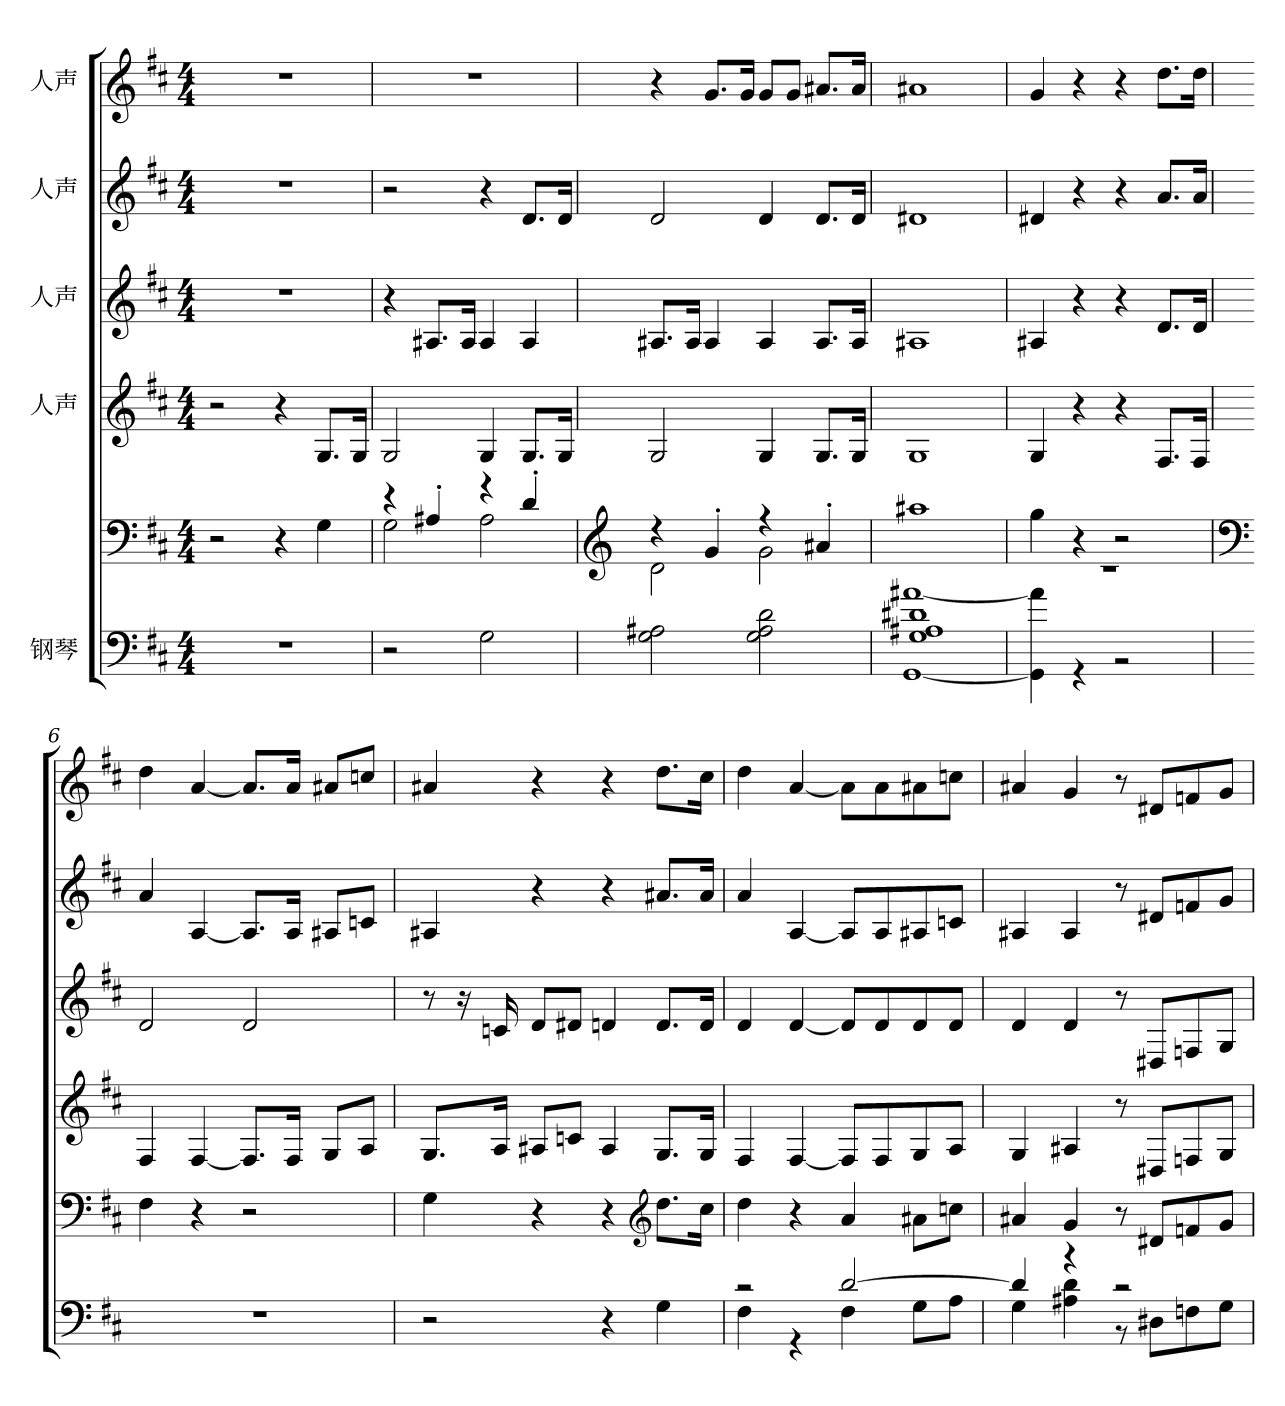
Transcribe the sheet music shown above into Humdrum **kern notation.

**kern	**kern	**kern	**kern	**kern	**kern
*part5	*part5	*part4	*part3	*part2	*part1
*staff6	*staff5	*staff4	*staff3	*staff2	*staff1
*I"钢琴	*	*I"人声	*I"人声	*I"人声	*I"人声
*clefF4	*clefF4	*clefG2	*clefG2	*clefG2	*clefG2
*k[f#c#]	*k[f#c#]	*k[f#c#]	*k[f#c#]	*k[f#c#]	*k[f#c#]
*M4/4	*M4/4	*M4/4	*M4/4	*M4/4	*M4/4
*MM126	*MM126	*MM126	*MM126	*MM126	*MM126
=1	=1	=1	=1	=1	=1
1r	2r	2r	1r	1r	1r
.	4r	4r	.	.	.
.	4G\	8.G/L	.	.	.
.	.	16G/Jk	.	.	.
=2	=2	=2	=2	=2	=2
*	*^	*	*	*	*
2r	4r	2G\	2G/	4r	2r	1r
.	4A#X'/	.	.	8.A#X/L	.	.
.	.	.	.	16A#/Jk	.	.
2G\	4r	2A#\	4G/	4A#/	4r	.
.	4d'/	.	8.G/L	4A#/	8.d/L	.
.	.	.	16G/Jk	.	16d/Jk	.
=3	=3	=3	=3	=3	=3	=3
*	*clefG2	*	*	*	*	*
2G\ 2A#X\	4r	2d\	2G/	8.A#X/L	2d/	4r
.	.	.	.	16A#/Jk	.	.
.	4g'/	.	.	4A#/	.	8.g/L
.	.	.	.	.	.	16g/Jk
2G\ 2A#\ 2d\	4r	2g\	4G/	4A#/	4d/	8g/L
.	.	.	.	.	.	8g/J
.	4a#X'/	.	8.G/L	8.A#/L	8.d/L	8.a#X/L
.	.	.	16G/Jk	16A#/Jk	16d/Jk	16a#/Jk
*	*v	*v	*	*	*	*
=4	=4	=4	=4	=4	=4
*^	*	*	*	*	*
1G 1A#X 1d#X	[1GG [1a#X	1aa#X	1G	1A#X	1d#X	1a#X
!!LO:LB:g=z
=5	=5	=5	=5	=5	=5	=5
1r	4GG\] 4a#\]	4gg\	4G/	4A#X/	4d#X/	4g/
.	4r	4r	4r	4r	4r	4r
.	2r	2r	4r	4r	4r	4r
.	.	.	8.F#/L	8.d/L	8.a/L	8.dd\L
.	.	.	16F#/Jk	16d/Jk	16a/Jk	16dd\Jk
*v	*v	*	*	*	*	*
=6	=6	=6	=6	=6	=6
*	*clefF4	*	*	*	*
1r	4F#\	4F#/	2d/	4a/	4dd\
.	4r	[4F#/	.	[4A/	[4a/
.	2r	8.F#/L]	2d/	8.A/L]	8.a/L]
.	.	16F#/Jk	.	16A/Jk	16a/Jk
.	.	8G/L	.	8A#X/L	8a#X/L
.	.	8A/J	.	8cn/J	8ccn/J
=7	=7	=7	=7	=7	=7
2r	4G\	8.G/L	8r	4A#X/	4a#X/
.	.	.	16r	.	.
.	.	16A/Jk	16cn/	.	.
.	4r	8A#X/L	8d/L	4r	4r
.	.	8cn/J	8d#X/J	.	.
4r	4r	4A#/	4dn/	4r	4r
*	*clefG2	*	*	*	*
4G\	8.dd\L	8.G/L	8.d/L	8.a#X/L	8.dd\L
.	16cc#\Jk	16G/Jk	16d/Jk	16a#/Jk	16cc#\Jk
!!LO:PB:g=z
=8	=8	=8	=8	=8	=8
*^	*	*	*	*	*
2r	4F#\	4dd\	4F#/	4d/	4a/	4dd\
.	4r	4r	[4F#/	[4d/	[4A/	[4a/
[2d/	4F#\	4a/	8F#/L]	8d/L]	8A/L]	8a\L]
.	.	.	8F#/	8d/	8A/	8a\
.	8G\L	8a#X\L	8G/	8d/	8A#X/	8a#X\
.	8A\J	8ccn\J	8A/J	8d/J	8cn/J	8ccn\J
=9	=9	=9	=9	=9	=9	=9
4d/]	4G\	4a#X/	4G/	4d/	4A#X/	4a#X/
4r	4A#X\ 4d\	4g/	4A#X/	4d/	4A#/	4g/
2r	8r	8r	8r	8r	8r	8r
.	8D#X\L	8d#X/L	8D#X/L	8D#X/L	8d#X/L	8d#X/L
.	8Fn\	8fn/	8Fn/	8Fn/	8fn/	8fn/
.	8G\J	8g/J	8G/J	8G/J	8g/J	8g/J
*v	*v	*	*	*	*	*
=	=	=	=	=	=
*-	*-	*-	*-	*-	*-
